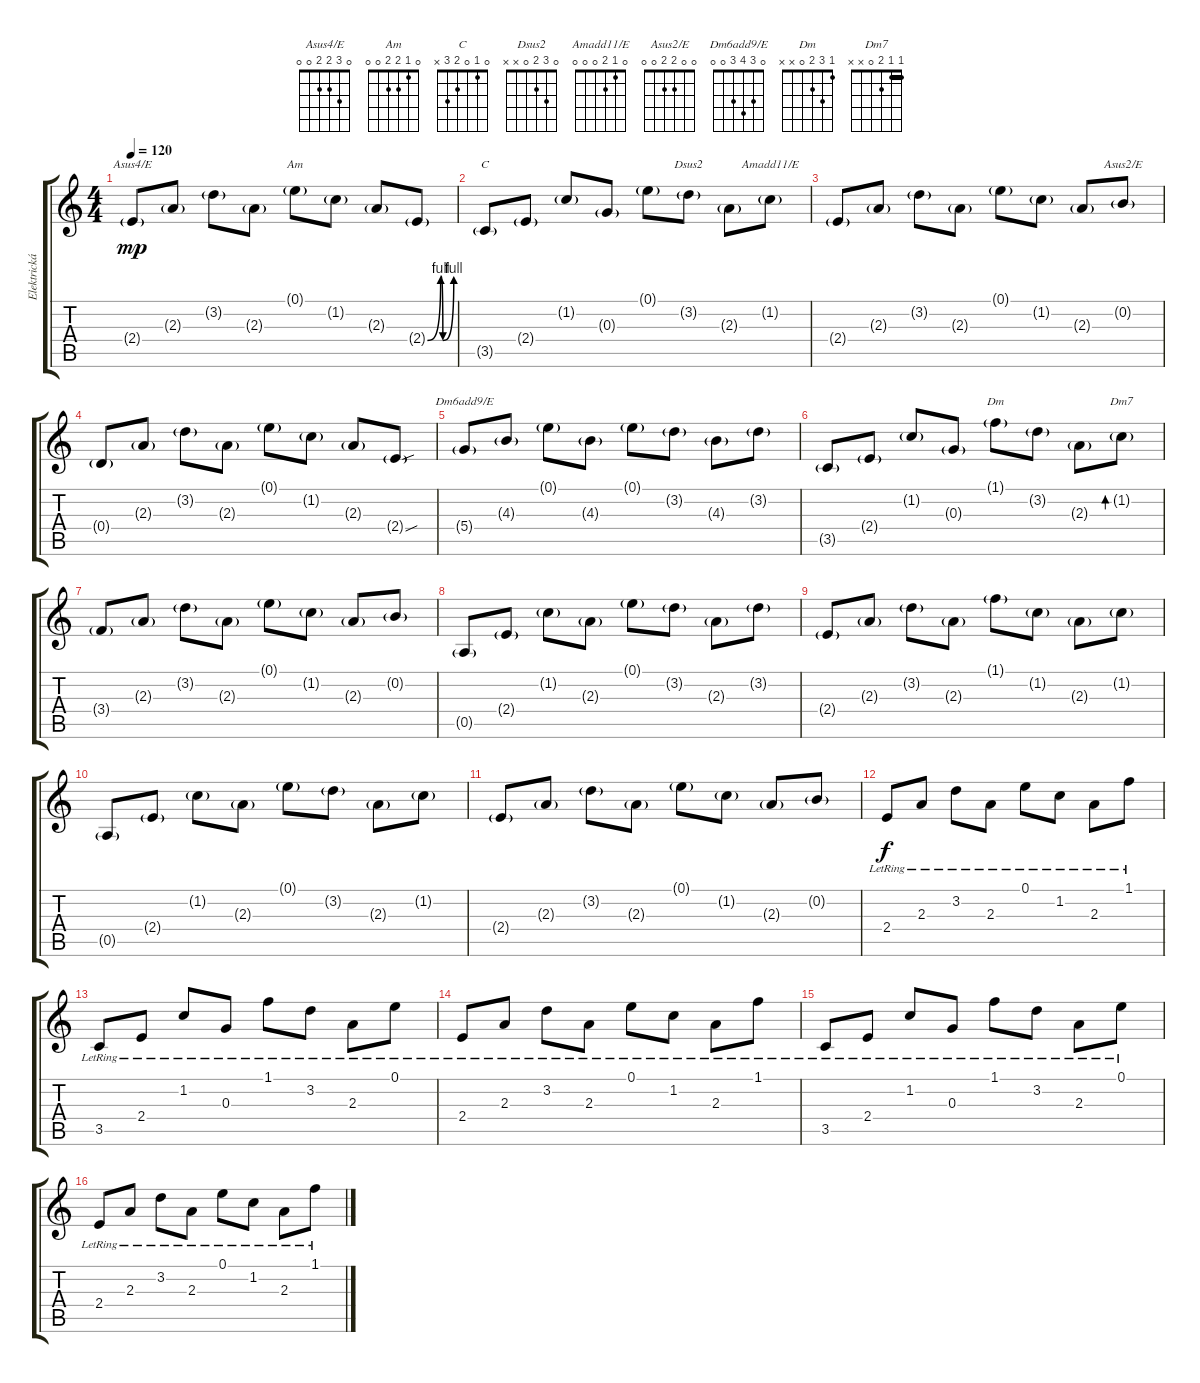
\track ("Elektrická kytara" "Elektrická") {instrument electricguitarclean}
\staff {score tabs}
\tuning (E4 B3 G3 D3 A2 E2) {hide}
\chord ("Asus4/E" 0 3 2 2 0 0)
\chord ("Am" 0 1 2 2 0 0)
\chord ("C" 0 1 0 2 3 x)
\chord ("Dsus2" 0 3 2 0 x x)
\chord ("Amadd11/E" 0 1 2 0 0 0)
\chord ("Asus2/E" 0 0 2 2 0 0)
\chord ("Dm6add9/E" 0 3 4 3 0 0)
\chord ("Dm" 1 3 2 0 x x)
\chord ("Dm7" 1 1 2 0 x x) {barre 1}
\ts (4 4)
\tempo 120
\clef g2
\ks c
2.4{g}.8{ch "Asus4/E" dy mp} 2.3{g}.8 3.2{g}.8 2.3{g}.8 0.1{g}.8{ch "Am"} 1.2{g}.8 2.3{g}.8 2.4{be (custom 0 0 30 4 35 0 60 4) g}.8 |
3.5{g}.8{ch "C"} 2.4{g}.8 1.2{g}.8 0.3{g}.8 0.1{g}.8 3.2{g}.8{ch "Dsus2"} 2.3{g}.8 1.2{g}.8{ch "Amadd11/E"} |
2.4{g}.8 2.3{g}.8 3.2{g}.8 2.3{g}.8 0.1{g}.8 1.2{g}.8 2.3{g}.8 0.2{g}.8{ch "Asus2/E"} |
0.4{g}.8 2.3{g}.8 3.2{g}.8 2.3{g}.8 0.1{g}.8 1.2{g}.8 2.3{g}.8 2.4{sou g}.8 |
5.4{g}.8{ch "Dm6add9/E"} 4.3{g}.8 0.1{g}.8 4.3{g}.8 0.1{g}.8 3.2{g}.8 4.3{g}.8 3.2{g}.8 |
3.5{g}.8 2.4{g}.8 1.2{g}.8 0.3{g}.8 1.1{g}.8{ch "Dm"} 3.2{g}.8 2.3{g}.8 1.2{g}.8{bd 240 ch "Dm7"} |
3.4{g}.8 2.3{g}.8 3.2{g}.8 2.3{g}.8 0.1{g}.8 1.2{g}.8 2.3{g}.8 0.2{g}.8 |
0.5{g}.8 2.4{g}.8 1.2{g}.8 2.3{g}.8 0.1{g}.8 3.2{g}.8 2.3{g}.8 3.2{g}.8 |
2.4{g}.8 2.3{g}.8 3.2{g}.8 2.3{g}.8 1.1{g}.8 1.2{g}.8 2.3{g}.8 1.2{g}.8 |
0.5{g}.8 2.4{g}.8 1.2{g}.8 2.3{g}.8 0.1{g}.8 3.2{g}.8 2.3{g}.8 1.2{g}.8 |
2.4{g}.8 2.3{g}.8 3.2{g}.8 2.3{g}.8 0.1{g}.8 1.2{g}.8 2.3{g}.8 0.2{g}.8 |
2.4{lr}.8{dy f} 2.3{lr}.8 3.2{lr}.8 2.3{lr}.8 0.1{lr}.8 1.2{lr}.8 2.3{lr}.8 1.1{lr}.8 |
3.5{lr}.8 2.4{lr}.8 1.2{lr}.8 0.3{lr}.8 1.1{lr}.8 3.2{lr}.8 2.3{lr}.8 0.1{lr}.8 |
2.4{lr}.8 2.3{lr}.8 3.2{lr}.8 2.3{lr}.8 0.1{lr}.8 1.2{lr}.8 2.3{lr}.8 1.1{lr}.8 |
3.5{lr}.8 2.4{lr}.8 1.2{lr}.8 0.3{lr}.8 1.1{lr}.8 3.2{lr}.8 2.3{lr}.8 0.1{lr}.8 |
2.4{lr}.8 2.3{lr}.8 3.2{lr}.8 2.3{lr}.8 0.1{lr}.8 1.2{lr}.8 2.3{lr}.8 1.1{lr}.8
